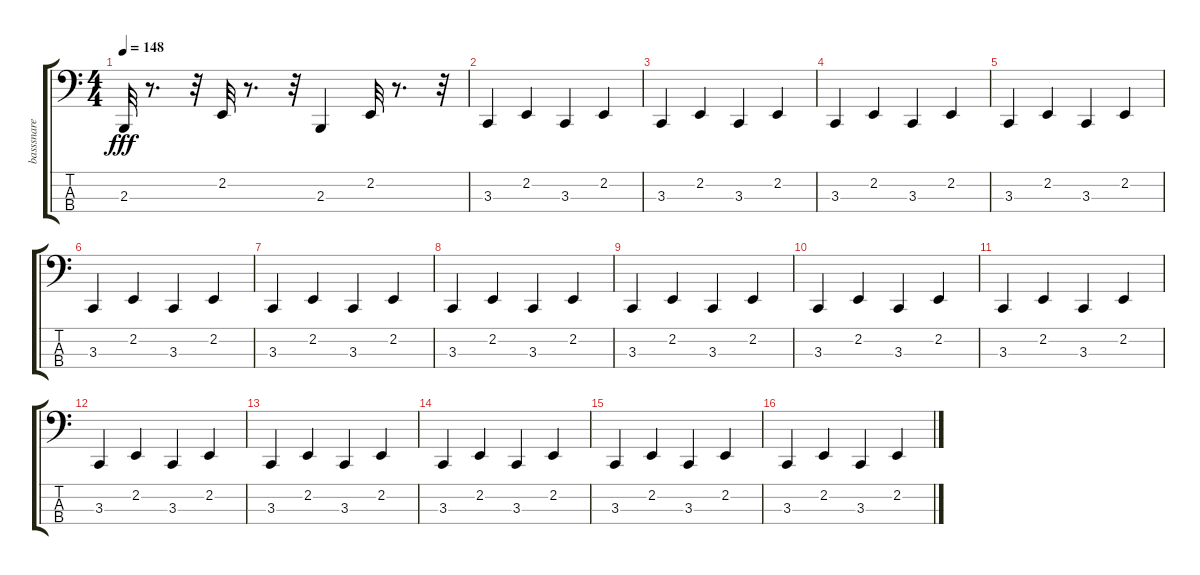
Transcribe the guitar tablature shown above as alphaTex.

\track ("basssnare" "basssnare") {instrument acousticgrandpiano}
\staff {score tabs}
\tuning (G2 D2 A1 E1) {hide}
\ts (4 4)
\tempo 148
\clef f4
\ks c
2.3.32{dy fff} r.8{d} r.32 2.2.32 r.8{d} r.32 2.3.4 2.2.32 r.8{d} r.32 |
3.3.4 2.2.4 3.3.4 2.2.4 |
3.3.4 2.2.4 3.3.4 2.2.4 |
3.3.4 2.2.4 3.3.4 2.2.4 |
3.3.4 2.2.4 3.3.4 2.2.4 |
3.3.4 2.2.4 3.3.4 2.2.4 |
3.3.4 2.2.4 3.3.4 2.2.4 |
3.3.4 2.2.4 3.3.4 2.2.4 |
3.3.4 2.2.4 3.3.4 2.2.4 |
3.3.4 2.2.4 3.3.4 2.2.4 |
3.3.4 2.2.4 3.3.4 2.2.4 |
3.3.4 2.2.4 3.3.4 2.2.4 |
3.3.4 2.2.4 3.3.4 2.2.4 |
3.3.4 2.2.4 3.3.4 2.2.4 |
3.3.4 2.2.4 3.3.4 2.2.4 |
3.3.4 2.2.4 3.3.4 2.2.4
